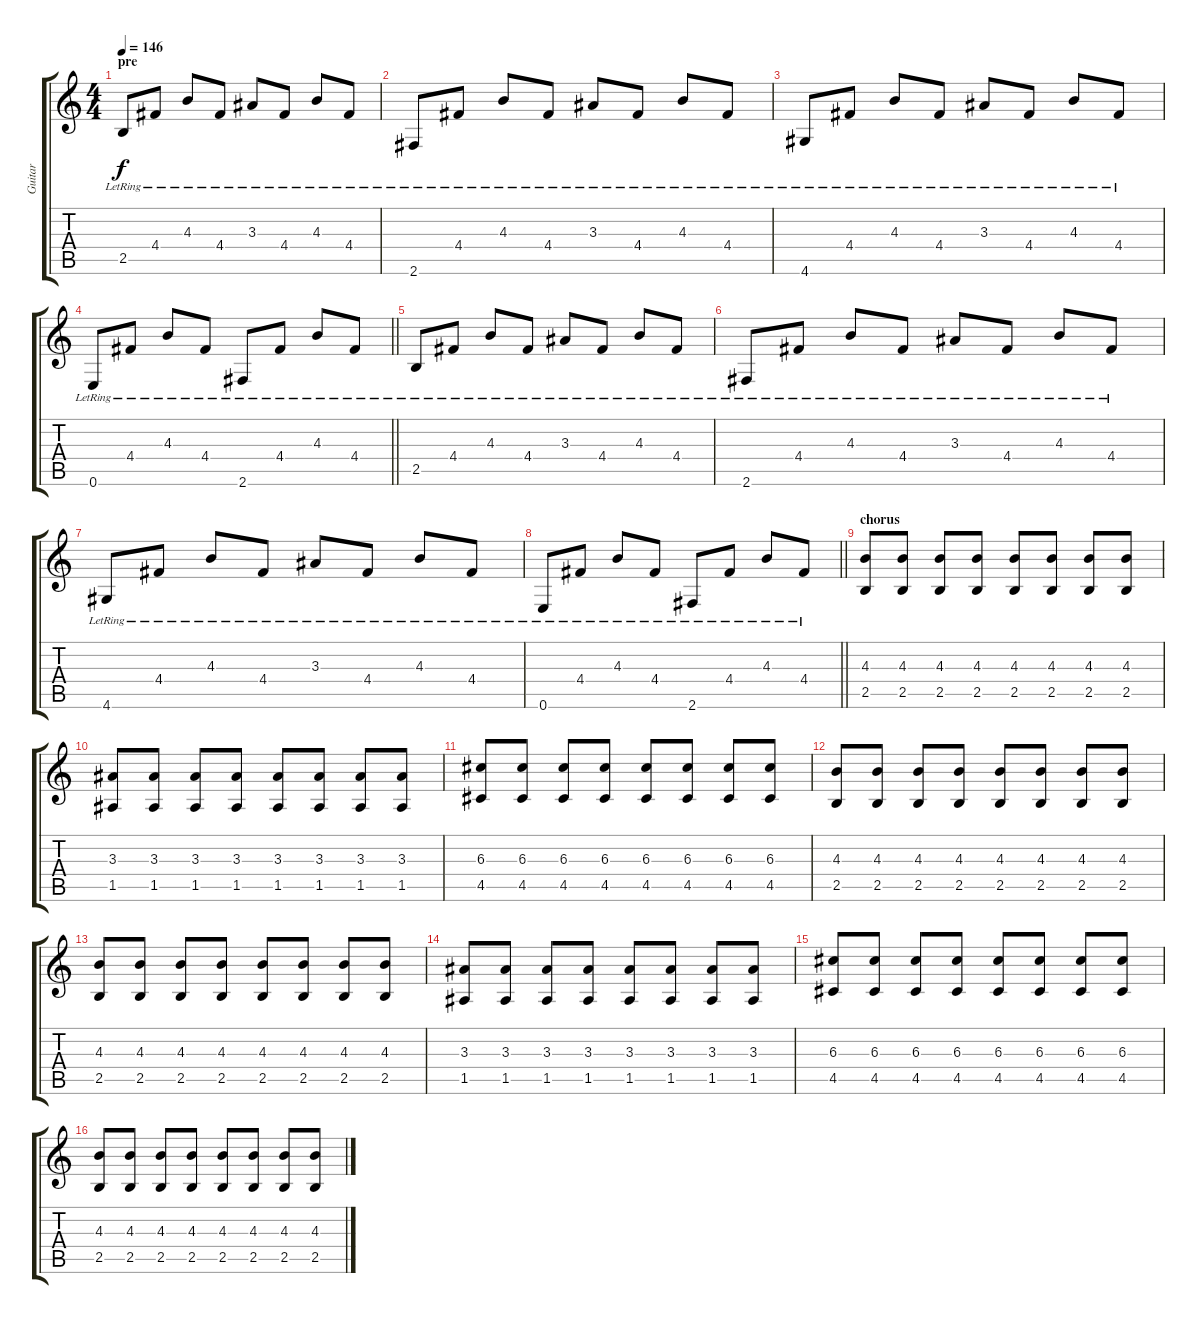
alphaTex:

\track ("Guitar" "Guitar") {instrument electricguitarclean}
\staff {score tabs}
\tuning (E4 B3 G3 D3 A2 E2) {hide}
\ts (4 4)
\section ("" "pre")
\tempo 146
\clef g2
\ks c
2.5{lr}.8{dy f instrument electricguitarclean} 4.4{lr}.8 4.3{lr}.8 4.4{lr}.8 3.3{lr}.8 4.4{lr}.8 4.3{lr}.8 4.4{lr}.8 |
2.6{lr}.8 4.4{lr}.8 4.3{lr}.8 4.4{lr}.8 3.3{lr}.8 4.4{lr}.8 4.3{lr}.8 4.4{lr}.8 |
4.6{lr}.8 4.4{lr}.8 4.3{lr}.8 4.4{lr}.8 3.3{lr}.8 4.4{lr}.8 4.3{lr}.8 4.4{lr}.8 |
\barLineRight lightlight
0.6{lr}.8 4.4{lr}.8 4.3{lr}.8 4.4{lr}.8 2.6{lr}.8 4.4{lr}.8 4.3{lr}.8 4.4{lr}.8 |
2.5{lr}.8 4.4{lr}.8 4.3{lr}.8 4.4{lr}.8 3.3{lr}.8 4.4{lr}.8 4.3{lr}.8 4.4{lr}.8 |
2.6{lr}.8 4.4{lr}.8 4.3{lr}.8 4.4{lr}.8 3.3{lr}.8 4.4{lr}.8 4.3{lr}.8 4.4{lr}.8 |
4.6{lr}.8 4.4{lr}.8 4.3{lr}.8 4.4{lr}.8 3.3{lr}.8 4.4{lr}.8 4.3{lr}.8 4.4{lr}.8 |
\barLineRight lightlight
0.6{lr}.8 4.4{lr}.8 4.3{lr}.8 4.4{lr}.8 2.6{lr}.8 4.4{lr}.8 4.3{lr}.8 4.4{lr}.8 |
\section ("" "chorus")
(4.3 2.5).8{volume 12 instrument distortionguitar} (4.3 2.5).8 (4.3 2.5).8 (4.3 2.5).8 (4.3 2.5).8 (4.3 2.5).8 (4.3 2.5).8 (4.3 2.5).8 |
(3.3 1.5).8 (3.3 1.5).8 (3.3 1.5).8 (3.3 1.5).8 (3.3 1.5).8 (3.3 1.5).8 (3.3 1.5).8 (3.3 1.5).8 |
(6.3 4.5).8 (6.3 4.5).8 (6.3 4.5).8 (6.3 4.5).8 (6.3 4.5).8 (6.3 4.5).8 (6.3 4.5).8 (6.3 4.5).8 |
(4.3 2.5).8 (4.3 2.5).8 (4.3 2.5).8 (4.3 2.5).8 (4.3 2.5).8 (4.3 2.5).8 (4.3 2.5).8 (4.3 2.5).8 |
(4.3 2.5).8 (4.3 2.5).8 (4.3 2.5).8 (4.3 2.5).8 (4.3 2.5).8 (4.3 2.5).8 (4.3 2.5).8 (4.3 2.5).8 |
(3.3 1.5).8 (3.3 1.5).8 (3.3 1.5).8 (3.3 1.5).8 (3.3 1.5).8 (3.3 1.5).8 (3.3 1.5).8 (3.3 1.5).8 |
(6.3 4.5).8 (6.3 4.5).8 (6.3 4.5).8 (6.3 4.5).8 (6.3 4.5).8 (6.3 4.5).8 (6.3 4.5).8 (6.3 4.5).8 |
(4.3 2.5).8 (4.3 2.5).8 (4.3 2.5).8 (4.3 2.5).8 (4.3 2.5).8 (4.3 2.5).8 (4.3 2.5).8 (4.3 2.5).8
